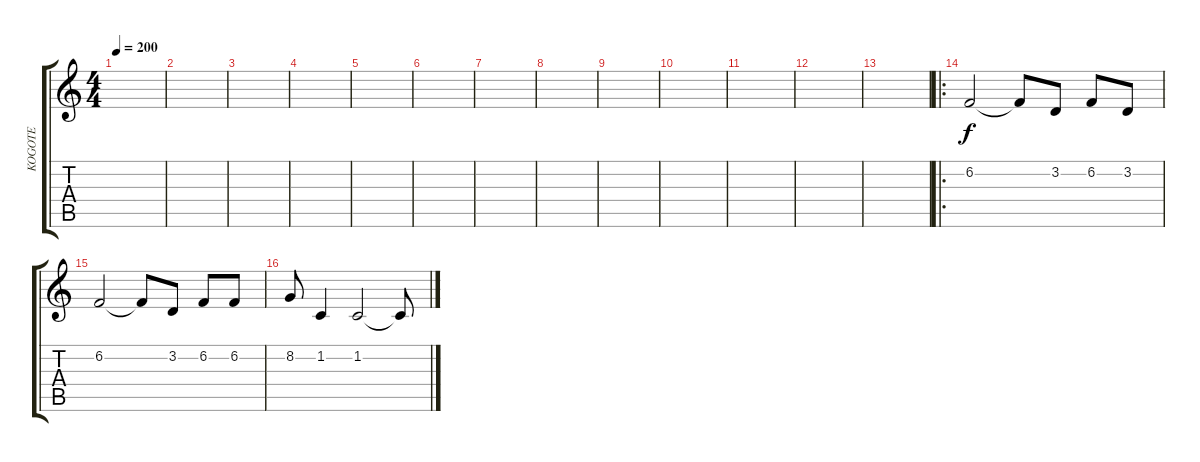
\track ("KOGOTE" "KOGOTE") {instrument brasssection}
\staff {score tabs}
\tuning (E4 B3 G3 D3 A2 E2) {hide}
\ts (4 4)
\tempo 200
\clef g2
\ks c
|
|
|
|
|
|
|
|
|
|
|
|
|
\ro
6.2.2 6.2{t}.8 3.2.8 6.2.8 3.2.8 |
6.2.2 6.2{t}.8 3.2.8 6.2.8 6.2.8 |
8.2.8 1.2.4 1.2.2 1.2{t}.8
